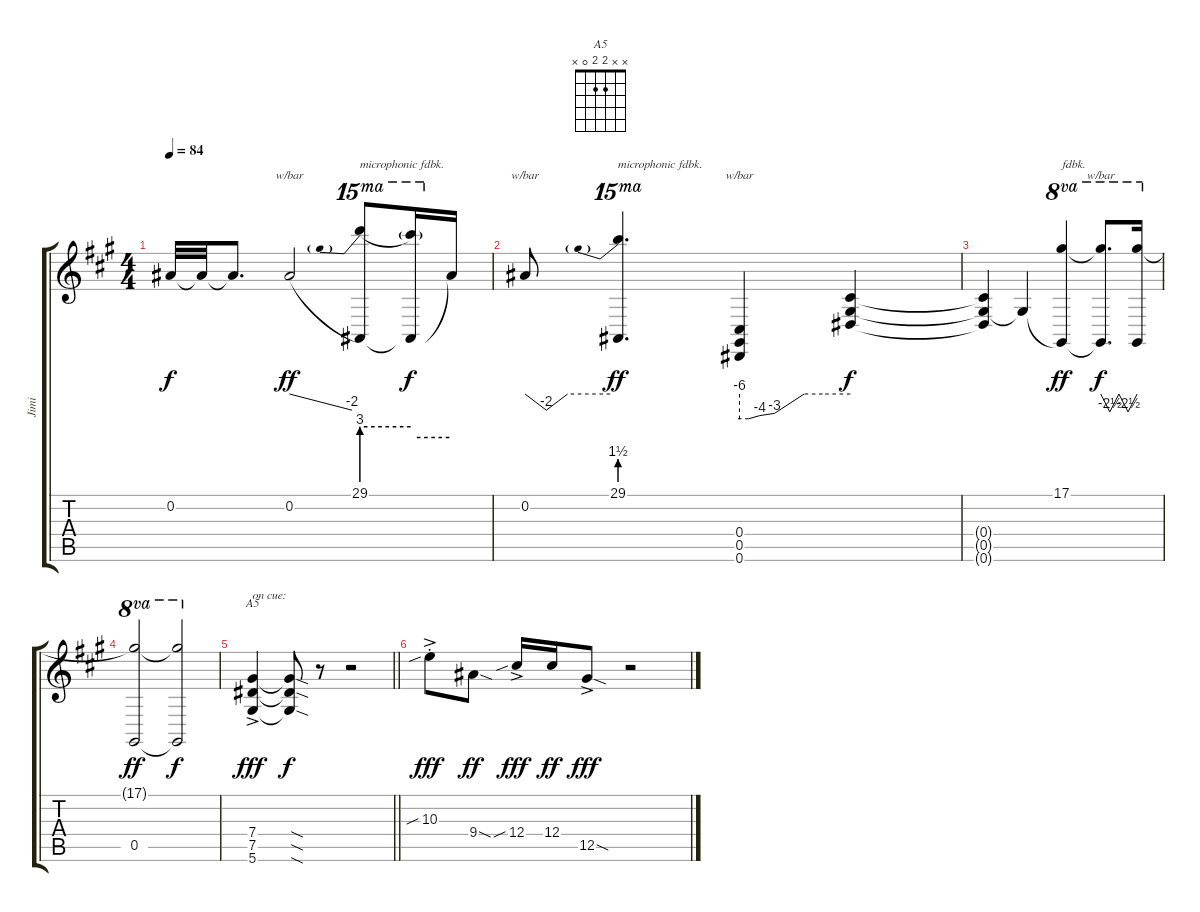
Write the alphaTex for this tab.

\track ("Jimi" "Jimi") {instrument overdrivenguitar}
\staff {score tabs}
\tuning (Eb4 Bb3 Gb3 Db3 Ab2 Eb2) {hide}
\chord ("A5" x x 2 2 0 x) {barre 0}
\ts (4 4)
\tempo 84
\clef g2
\ks a
0.2{t}.32{dy f} 0.2{t}.32 0.2{t}.8{d} 0.2.2{tbe (dive default 0 0 60 -8) dy ff} (29.1{be (prebend 0 12 60 12)} 0.2{t}).8{ot 15ma txt "microphonic fdbk."} (29.1{be (hold 0 10 60 10) t} 0.2{t}).16{ot 15ma dy f} 0.2{t}.16 |
0.2.8{tbe (custom default 0 0 15 -8 30 0 60 0)} (29.1{be (prebend 0 6 60 6)} 0.2{t}).4{d ot 15ma txt "microphonic fdbk." dy ff} (0.4 0.5 0.6).4{tbe (custom default 0 -24 5 -24 11 -16 19 -12 35 0 45 0 60 0)} (0.4{t} 0.5{t} 0.6{t}).4{dy f} |
(0.4{t} 0.5{t} 0.6{t}).4 0.5{t}.4 (17.1 0.5{t}).4{ot 8va txt "fdbk." dy ff} (17.1{t} 0.5{t}).8{d tbe (custom default 0 0 15 -10 30 0 45 -10 60 0) ot 8va dy f} (17.1{t} 0.5{t}).16{ot 8va} |
(17.1{t} 0.5).2{ot 8va dy ff} (17.1{t} 0.5{t}).2{ot 8va dy f volume 0} |
\barLineRight lightlight
(7.4{ac} 7.5{ac} 5.6{ac}).4{ch "A5" txt "on cue:" dy fff volume 12} (7.4{sod t} 7.5{sod t} 5.6{sod t}).8{dy f} r.8 r.2 |
10.3{sib ac st}.8{dy fff} 9.4{sod}.8{dy ff} 12.4{sib ac}.16{dy fff} 12.4.16{dy ff} 12.5{sod ac}.8{dy fff} r.2
